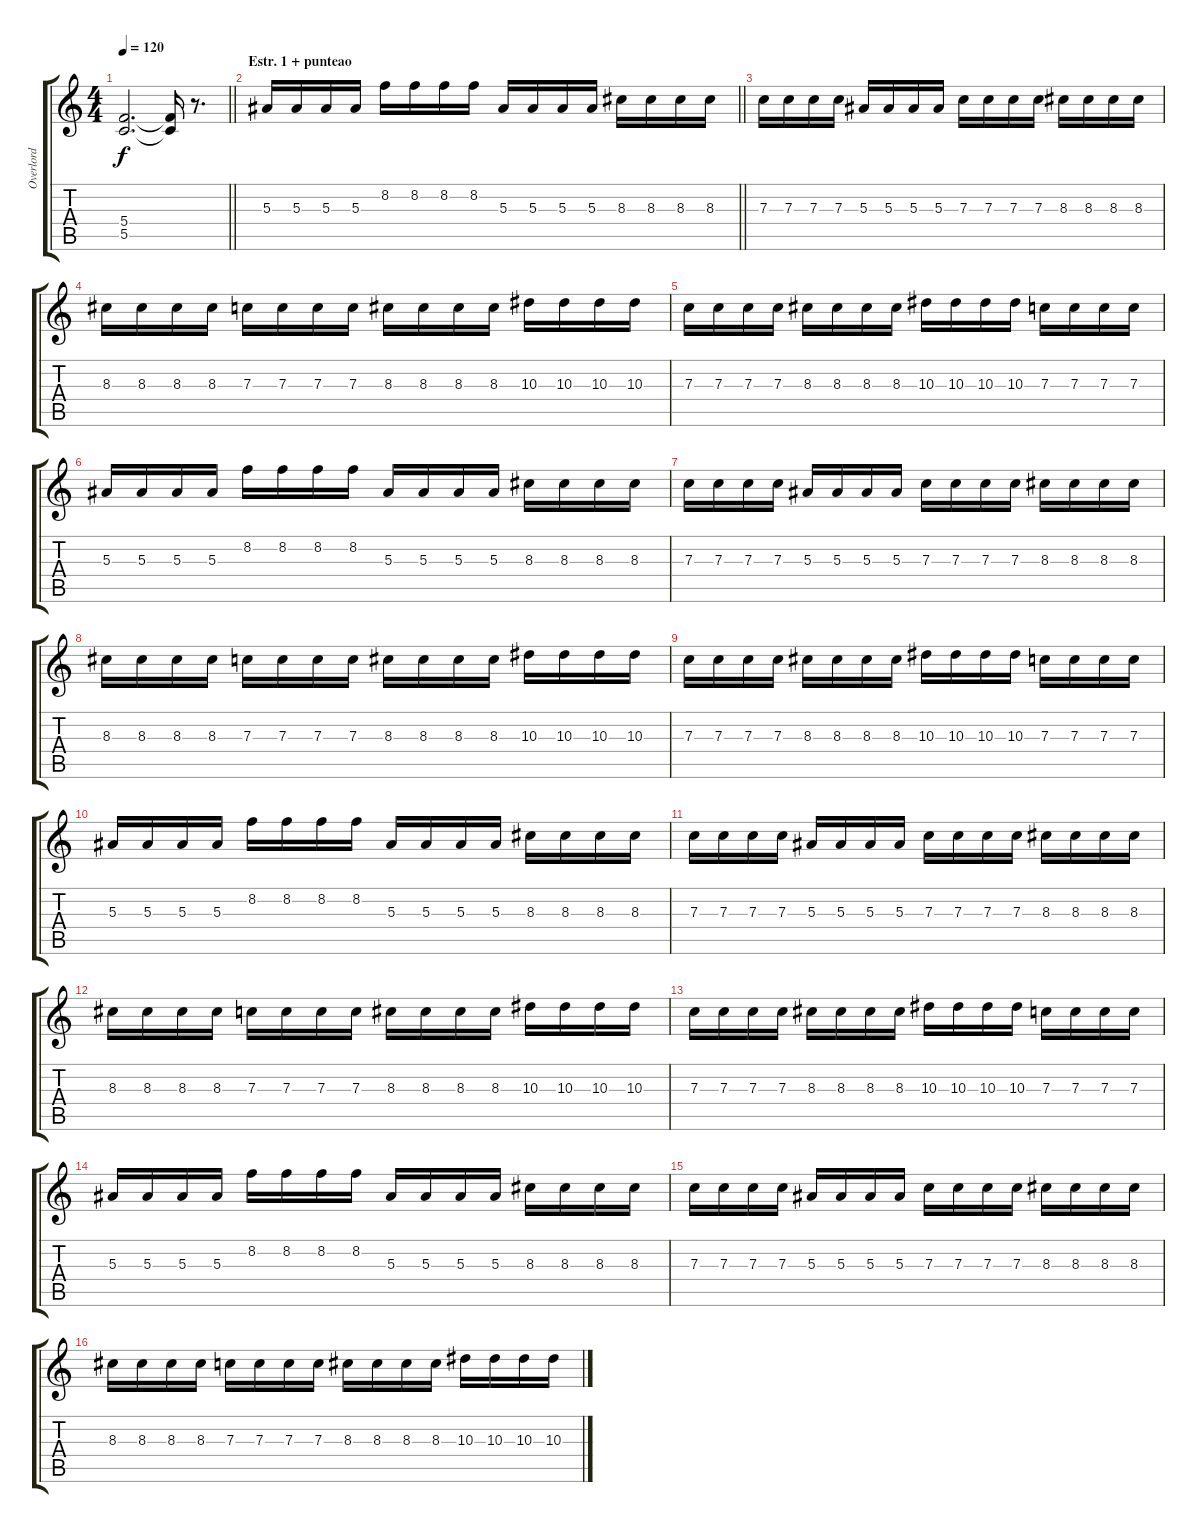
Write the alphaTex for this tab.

\track ("Overlord" "Overlord") {instrument distortionguitar}
\staff {score tabs}
\tuning (D4 A3 F3 C3 G2 D2) {hide}
\ts (4 4)
\tempo 120
\clef g2
\barLineRight lightlight
\ks c
(5.4 5.5).2{d dy f} (5.4{t} 5.5{t}).16 r.8{d} |
\section ("" "Estr. 1 + punteao")
\barLineRight lightlight
5.3.16 5.3.16 5.3.16 5.3.16 8.2.16 8.2.16 8.2.16 8.2.16 5.3.16 5.3.16 5.3.16 5.3.16 8.3.16 8.3.16 8.3.16 8.3.16 |
7.3.16 7.3.16 7.3.16 7.3.16 5.3.16 5.3.16 5.3.16 5.3.16 7.3.16 7.3.16 7.3.16 7.3.16 8.3.16 8.3.16 8.3.16 8.3.16 |
8.3.16 8.3.16 8.3.16 8.3.16 7.3.16 7.3.16 7.3.16 7.3.16 8.3.16 8.3.16 8.3.16 8.3.16 10.3.16 10.3.16 10.3.16 10.3.16 |
7.3.16 7.3.16 7.3.16 7.3.16 8.3.16 8.3.16 8.3.16 8.3.16 10.3.16 10.3.16 10.3.16 10.3.16 7.3.16 7.3.16 7.3.16 7.3.16 |
5.3.16 5.3.16 5.3.16 5.3.16 8.2.16 8.2.16 8.2.16 8.2.16 5.3.16 5.3.16 5.3.16 5.3.16 8.3.16 8.3.16 8.3.16 8.3.16 |
7.3.16 7.3.16 7.3.16 7.3.16 5.3.16 5.3.16 5.3.16 5.3.16 7.3.16 7.3.16 7.3.16 7.3.16 8.3.16 8.3.16 8.3.16 8.3.16 |
8.3.16 8.3.16 8.3.16 8.3.16 7.3.16 7.3.16 7.3.16 7.3.16 8.3.16 8.3.16 8.3.16 8.3.16 10.3.16 10.3.16 10.3.16 10.3.16 |
7.3.16 7.3.16 7.3.16 7.3.16 8.3.16 8.3.16 8.3.16 8.3.16 10.3.16 10.3.16 10.3.16 10.3.16 7.3.16 7.3.16 7.3.16 7.3.16 |
5.3.16 5.3.16 5.3.16 5.3.16 8.2.16 8.2.16 8.2.16 8.2.16 5.3.16 5.3.16 5.3.16 5.3.16 8.3.16 8.3.16 8.3.16 8.3.16 |
7.3.16 7.3.16 7.3.16 7.3.16 5.3.16 5.3.16 5.3.16 5.3.16 7.3.16 7.3.16 7.3.16 7.3.16 8.3.16 8.3.16 8.3.16 8.3.16 |
8.3.16 8.3.16 8.3.16 8.3.16 7.3.16 7.3.16 7.3.16 7.3.16 8.3.16 8.3.16 8.3.16 8.3.16 10.3.16 10.3.16 10.3.16 10.3.16 |
7.3.16 7.3.16 7.3.16 7.3.16 8.3.16 8.3.16 8.3.16 8.3.16 10.3.16 10.3.16 10.3.16 10.3.16 7.3.16 7.3.16 7.3.16 7.3.16 |
5.3.16 5.3.16 5.3.16 5.3.16 8.2.16 8.2.16 8.2.16 8.2.16 5.3.16 5.3.16 5.3.16 5.3.16 8.3.16 8.3.16 8.3.16 8.3.16 |
7.3.16 7.3.16 7.3.16 7.3.16 5.3.16 5.3.16 5.3.16 5.3.16 7.3.16 7.3.16 7.3.16 7.3.16 8.3.16 8.3.16 8.3.16 8.3.16 |
8.3.16 8.3.16 8.3.16 8.3.16 7.3.16 7.3.16 7.3.16 7.3.16 8.3.16 8.3.16 8.3.16 8.3.16 10.3.16 10.3.16 10.3.16 10.3.16
